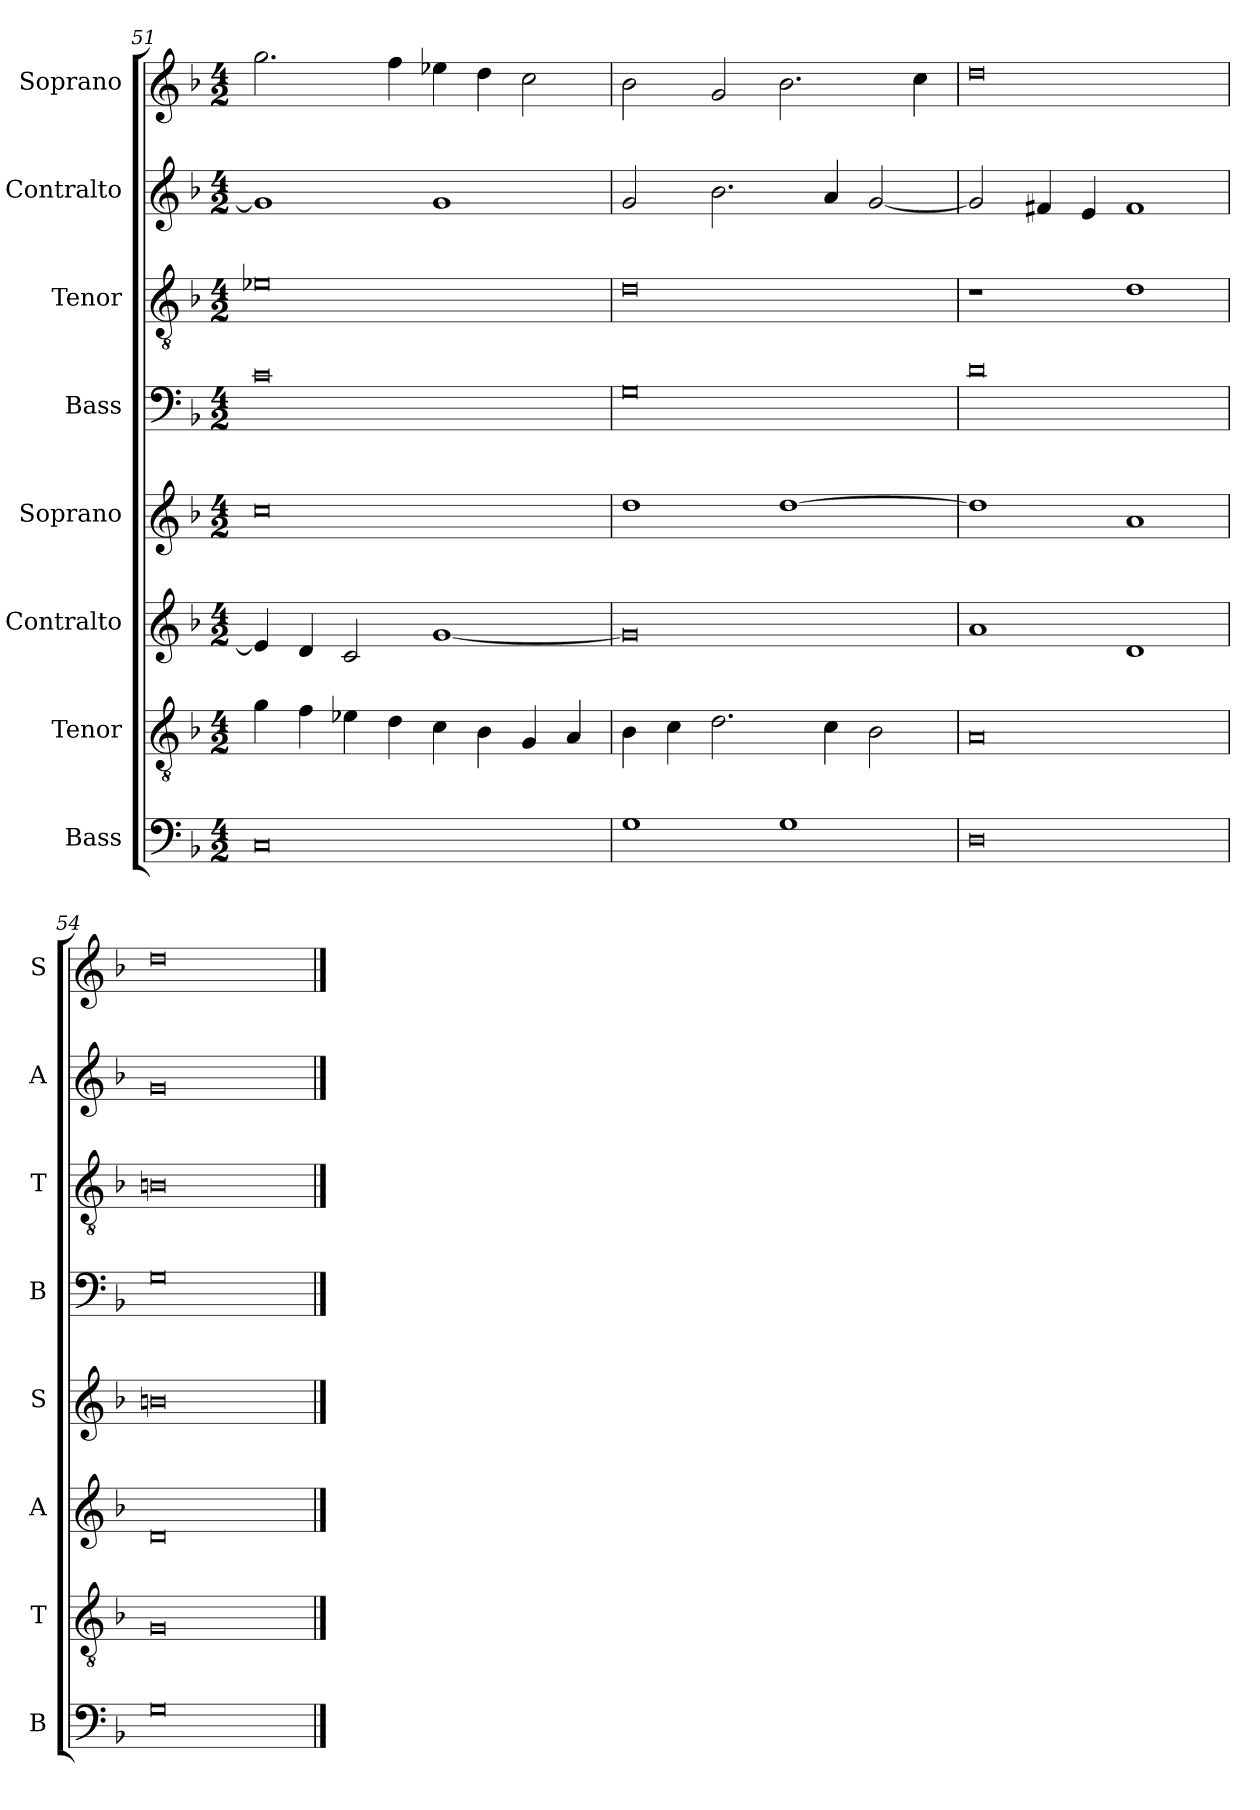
**kern	**kern	**kern	**kern	**kern	**kern	**kern	**kern
*part8	*part7	*part6	*part5	*part4	*part3	*part2	*part1
*staff8	*staff7	*staff6	*staff5	*staff4	*staff3	*staff2	*staff1
*I"Bass	*I"Tenor	*I"Contralto	*I"Soprano	*I"Bass	*I"Tenor	*I"Contralto	*I"Soprano
*I'B	*I'T	*I'A	*I'S	*I'B	*I'T	*I'A	*I'S
*clefF4	*clefGv2	*clefG2	*clefG2	*clefF4	*clefGv2	*clefG2	*clefG2
*k[b-]	*k[b-]	*k[b-]	*k[b-]	*k[b-]	*k[b-]	*k[b-]	*k[b-]
*G:dor	*G:dor	*G:dor	*G:dor	*G:dor	*G:dor	*G:dor	*G:dor
*M4/2	*M4/2	*M4/2	*M4/2	*M4/2	*M4/2	*M4/2	*M4/2
=51	=51	=51	=51	=51	=51	=51	=51
0C	4g	4e-]	0cc	0c	0e-X	1g]	2.gg
.	4f	4d	.	.	.	.	.
.	4e-X	2c	.	.	.	.	.
.	4d	.	.	.	.	.	4ff
.	4c	[1g	.	.	.	1g	4ee-X
.	4B-	.	.	.	.	.	4dd
.	4G	.	.	.	.	.	2cc
.	4A	.	.	.	.	.	.
=52	=52	=52	=52	=52	=52	=52	=52
1G	4B-	0g]	1dd	0G	0d	2g	2b-
.	4c	.	.	.	.	.	.
.	2.d	.	.	.	.	2.b-	2g
1G	.	.	[1dd	.	.	.	2.b-
.	4c	.	.	.	.	4a	.
.	2B-	.	.	.	.	[2g	.
.	.	.	.	.	.	.	4cc
=53	=53	=53	=53	=53	=53	=53	=53
0D	0A	1a	1dd]	0d	1r	2g]	0dd
.	.	.	.	.	.	4f#X	.
.	.	.	.	.	.	4e	.
.	.	1d	1a	.	1d	1f#	.
=54	=54	=54	=54	=54	=54	=54	=54
0G	0G	0d	0bn	0G	0Bn	0g	0dd
==	==	==	==	==	==	==	==
*-	*-	*-	*-	*-	*-	*-	*-
